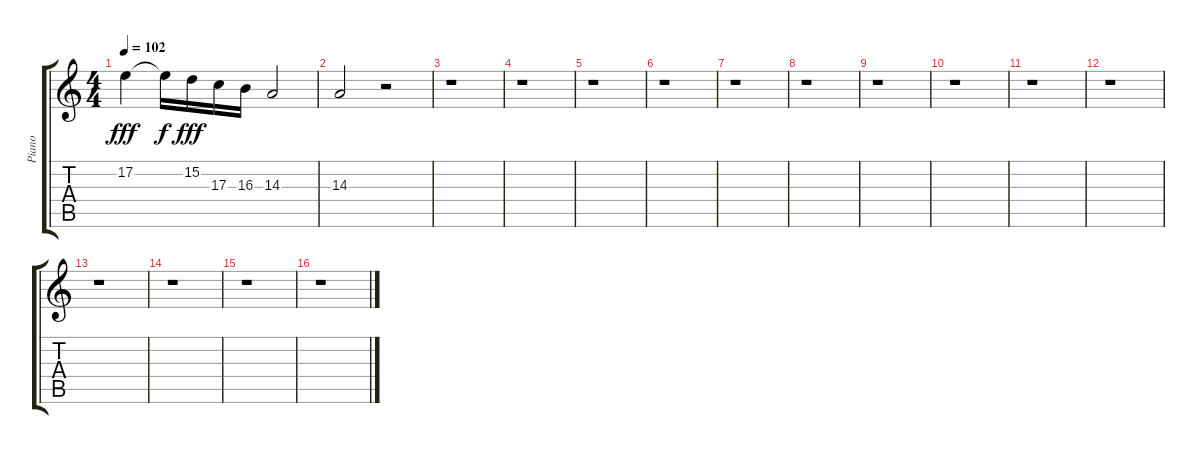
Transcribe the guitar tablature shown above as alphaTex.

\track ("Piano        " "Piano     ") {instrument brightacousticpiano}
\staff {score tabs}
\tuning (E4 B3 G3 D3 A2 E2) {hide}
\ts (4 4)
\tempo 102
\clef g2
\ks c
17.2.4{dy fff} 17.2{t}.16{dy f} 15.2.16{dy fff} 17.3.16 16.3.16 14.3.2 |
14.3.2 r.2 |
r.1{instrument brightacousticpiano} |
r.1 |
r.1 |
r.1 |
r.1 |
r.1 |
r.1 |
r.1 |
r.1 |
r.1 |
r.1 |
r.1 |
r.1 |
r.1
